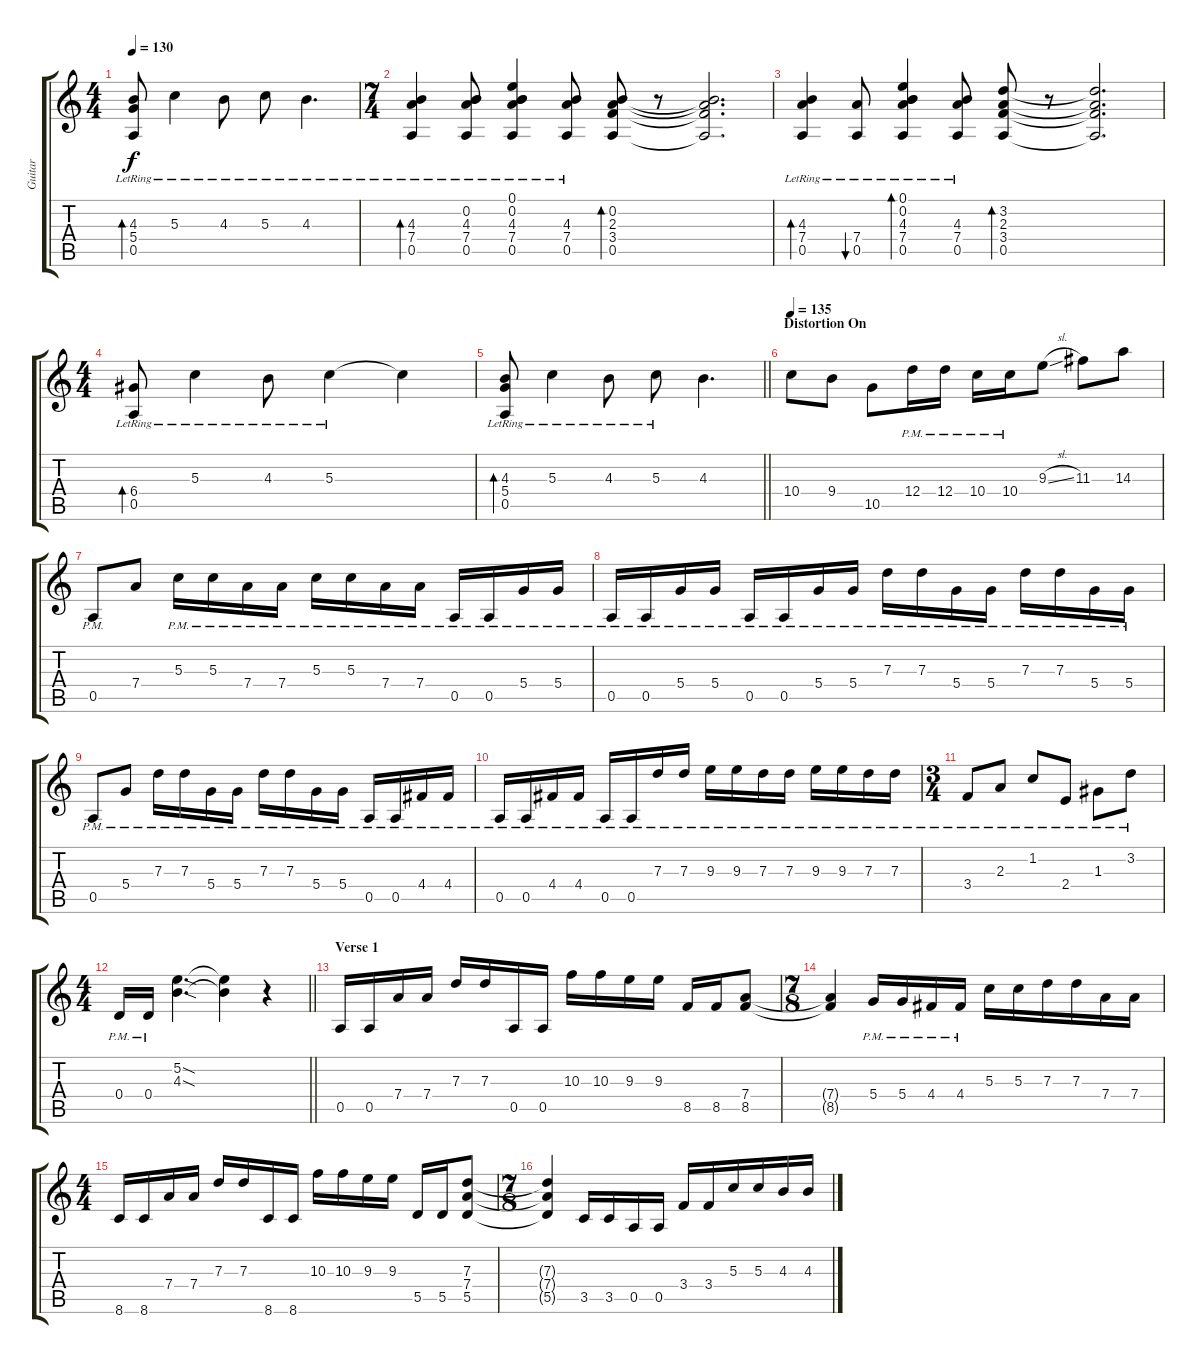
\track ("Guitar" "Guitar") {instrument electricguitarclean}
\staff {score tabs}
\tuning (E4 B3 G3 D3 A2 E2) {hide}
\ts (4 4)
\tempo 130
\clef g2
\ks c
(4.3{lr} 5.4{lr} 0.5{lr}).8{bd 60 dy f} 5.3{lr}.4 4.3{lr}.8 5.3{lr}.8 4.3{lr}.4{d} |
\ts (7 4)
(4.3{lr} 7.4{lr} 0.5{lr}).4{bd 60} (0.2{lr} 4.3{lr} 7.4{lr} 0.5{lr}).8 (0.1{lr} 0.2{lr} 4.3{lr} 7.4{lr} 0.5{lr}).4 (4.3{lr} 7.4{lr} 0.5{lr}).8 (0.2 2.3 3.4 0.5).8{bd 60} r.8 (0.2{t} 2.3{t} 3.4{t} 0.5{t}).2{d} |
(4.3{lr} 7.4{lr} 0.5{lr}).4{bd 60} (7.4{lr} 0.5{lr}).8{bu 60} (0.1{lr} 0.2{lr} 4.3{lr} 7.4{lr} 0.5{lr}).4{bd 60} (4.3{lr} 7.4{lr} 0.5{lr}).8 (3.2 2.3 3.4 0.5).8{bd 60} r.8 (3.2{t} 2.3{t} 3.4{t} 0.5{t}).2{d} |
\ts (4 4)
(6.4{lr} 0.5{lr}).8{bd 60} 5.3{lr}.4 4.3{lr}.8 5.3{lr}.4 5.3{t}.4 |
\barLineRight lightlight
(4.3{lr} 5.4{lr} 0.5{lr}).8{bd 60} 5.3{lr}.4 4.3{lr}.8 5.3{lr}.8 4.3.4{d} |
\section ("" "Distortion On")
\tempo 135
10.4.8{instrument overdrivenguitar} 9.4.8 10.5.8 12.4{pm}.16 12.4{pm}.16 10.4{pm}.16 10.4{pm}.16 9.3{sl}.8 11.3.8 14.3.8 |
0.5{pm}.8 7.4.8 5.3{pm}.16 5.3{pm}.16 7.4{pm}.16 7.4{pm}.16 5.3{pm}.16 5.3{pm}.16 7.4{pm}.16 7.4{pm}.16 0.5{pm}.16 0.5{pm}.16 5.4{pm}.16 5.4{pm}.16 |
0.5{pm}.16 0.5{pm}.16 5.4{pm}.16 5.4{pm}.16 0.5{pm}.16 0.5{pm}.16 5.4{pm}.16 5.4{pm}.16 7.3{pm}.16 7.3{pm}.16 5.4{pm}.16 5.4{pm}.16 7.3{pm}.16 7.3{pm}.16 5.4{pm}.16 5.4{pm}.16 |
0.5{pm}.8 5.4{pm}.8 7.3{pm}.16 7.3{pm}.16 5.4{pm}.16 5.4{pm}.16 7.3{pm}.16 7.3{pm}.16 5.4{pm}.16 5.4{pm}.16 0.5{pm}.16 0.5{pm}.16 4.4{pm}.16 4.4{pm}.16 |
0.5{pm}.16 0.5{pm}.16 4.4{pm}.16 4.4{pm}.16 0.5{pm}.16 0.5{pm}.16 7.3{pm}.16 7.3{pm}.16 9.3{pm}.16 9.3{pm}.16 7.3{pm}.16 7.3{pm}.16 9.3{pm}.16 9.3{pm}.16 7.3{pm}.16 7.3{pm}.16 |
\ts (3 4)
3.4{pm}.8 2.3{pm}.8 1.2{pm}.8 2.4{pm}.8 1.3{pm}.8 3.2{pm}.8 |
\ts (4 4)
\barLineRight lightlight
0.4{pm}.16 0.4{pm}.16 (5.2{sod} 4.3{sod}).4{d} (5.2{t} 4.3{t}).4 r.4 |
\section ("" "Verse 1")
0.5.16 0.5.16 7.4.16 7.4.16 7.3.16 7.3.16 0.5.16 0.5.16 10.3.16 10.3.16 9.3.16 9.3.16 8.5.16 8.5.16 (7.4 8.5).8 |
\ts (7 8)
(7.4{t} 8.5{t}).4 5.4{pm}.16 5.4{pm}.16 4.4{pm}.16 4.4{pm}.16 5.3.16 5.3.16 7.3.16 7.3.16 7.4.16 7.4.16 |
\ts (4 4)
8.6.16 8.6.16 7.4.16 7.4.16 7.3.16 7.3.16 8.6.16 8.6.16 10.3.16 10.3.16 9.3.16 9.3.16 5.5.16 5.5.16 (7.3 7.4 5.5).8 |
\ts (7 8)
(7.3{t} 7.4{t} 5.5{t}).4 3.5.16 3.5.16 0.5.16 0.5.16 3.4.16 3.4.16 5.3.16 5.3.16 4.3.16 4.3.16
